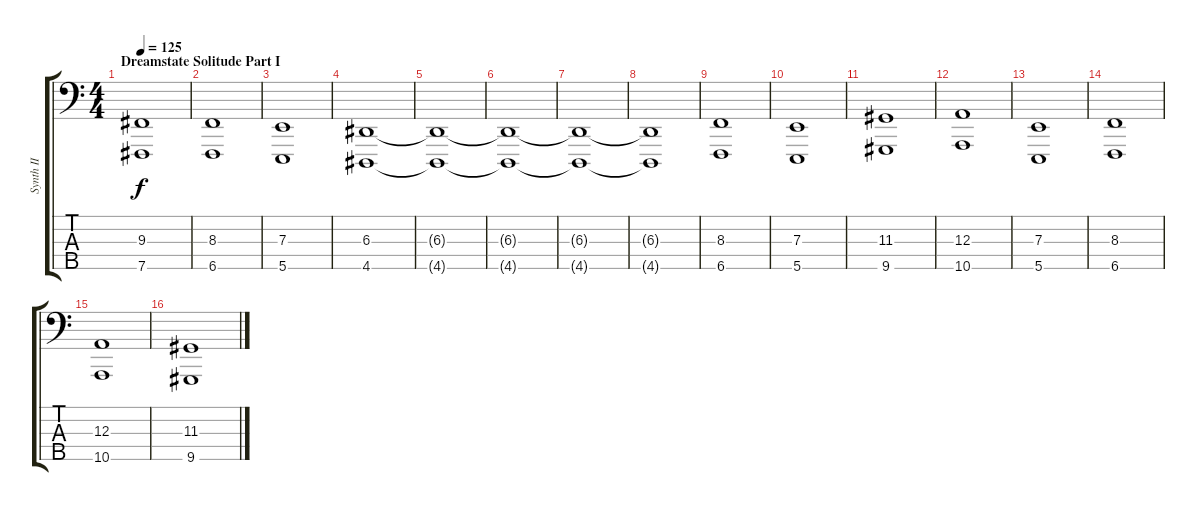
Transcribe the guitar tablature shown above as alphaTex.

\track ("Synth II" "Synth II") {instrument stringensemble1}
\staff {score tabs}
\tuning (G2 D2 A1 E1 B0) {hide}
\ts (4 4)
\section ("" "Dreamstate Solitude Part I")
\tempo 125
\clef f4
\ks c
(9.3 7.5).1{dy f instrument stringensemble1} |
(8.3 6.5).1 |
(7.3 5.5).1 |
(6.3 4.5).1 |
(6.3{t} 4.5{t}).1 |
(6.3{t} 4.5{t}).1 |
(6.3{t} 4.5{t}).1 |
(6.3{t} 4.5{t}).1 |
(8.3 6.5).1 |
(7.3 5.5).1 |
(11.3 9.5).1 |
(12.3 10.5).1 |
(7.3 5.5).1 |
(8.3 6.5).1 |
(12.3 10.5).1 |
(11.3 9.5).1
